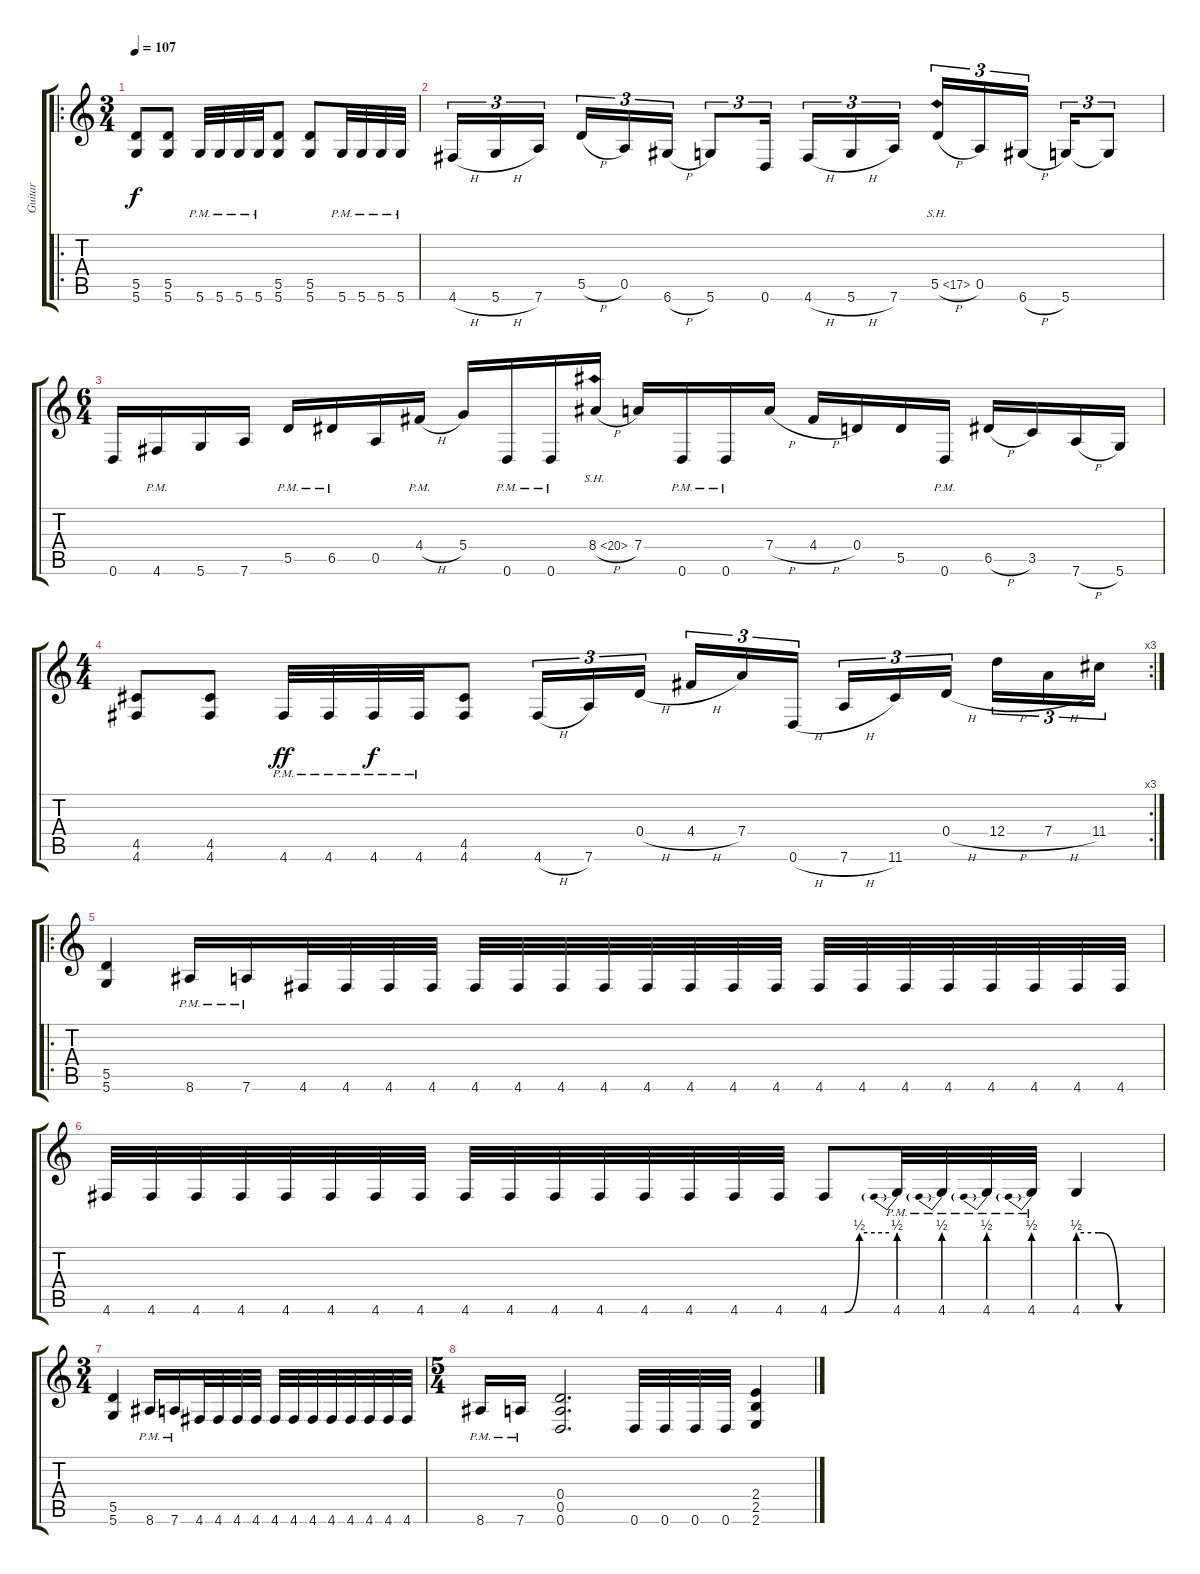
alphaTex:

\track ("Guitar" "Guitar") {instrument distortionguitar}
\staff {score tabs}
\tuning (E4 B3 G3 D3 A2 D2) {hide}
\ro
\ts (3 4)
\tempo 107
\clef g2
\ks c
(5.5 5.6).8{dy f} (5.5 5.6).8 5.6{pm}.32 5.6{pm}.32 5.6{pm}.32 5.6{pm}.32 (5.5 5.6).8 (5.5 5.6).8 5.6{pm}.32 5.6{pm}.32 5.6{pm}.32 5.6{pm}.32 |
4.6{h}.16{tu (3 2)} 5.6{h}.16{tu (3 2)} 7.6.16{tu (3 2) beam splitsecondary} 5.5{h}.16{tu (3 2)} 0.5.16{tu (3 2)} 6.6{h}.16{tu (3 2)} 5.6.8{tu (3 2)} 0.6.16{tu (3 2) beam splitsecondary} 4.6{h}.16{tu (3 2)} 5.6{h}.16{tu (3 2)} 7.6.16{tu (3 2)} 5.5{sh 12 h}.16{tu (3 2)} 0.5.16{tu (3 2)} 6.6{h}.16{tu (3 2) beam splitsecondary} 5.6.16{tu (3 2)} 5.6{t}.8{tu (3 2)} |
\ts (6 4)
0.6.16 4.6{pm}.16 5.6.16 7.6.16 5.5{pm}.16 6.5{pm}.16 0.5.16 4.4{h pm}.16 5.4.16 0.6{pm}.16 0.6{pm}.16 8.4{sh 12 h}.16 7.4.16 0.6{pm}.16 0.6{pm}.16 7.4{h}.16 4.4{h}.16 0.4.16 5.5.16 0.6{pm}.16 6.5{h}.16 3.5.16 7.6{h}.16 5.6.16 |
\rc 3
\ts (4 4)
(4.5 4.6).8 (4.5 4.6).8 4.6{pm}.32{dy ff} 4.6{pm}.32 4.6{pm}.32{dy f} 4.6{pm}.32 (4.5 4.6).8 4.6{h}.16{tu (3 2)} 7.6.16{tu (3 2)} 0.4{h}.16{tu (3 2) beam splitsecondary} 4.4{h}.16{tu (3 2)} 7.4.16{tu (3 2)} 0.6{h}.16{tu (3 2)} 7.6{h}.16{tu (3 2)} 11.6.16{tu (3 2)} 0.4{h}.16{tu (3 2) beam splitsecondary} 12.4{h}.16{tu (3 2)} 7.4{h}.16{tu (3 2)} 11.4.16{tu (3 2)} |
\ro
(5.5 5.6).4 8.6{pm}.16 7.6{pm}.16 4.6.32 4.6.32 4.6.32 4.6.32 4.6.32 4.6.32 4.6.32 4.6.32 4.6.32 4.6.32 4.6.32 4.6.32 4.6.32 4.6.32 4.6.32 4.6.32 4.6.32 4.6.32 4.6.32 4.6.32 |
4.6.32 4.6.32 4.6.32 4.6.32 4.6.32 4.6.32 4.6.32 4.6.32 4.6.32 4.6.32 4.6.32 4.6.32 4.6.32 4.6.32 4.6.32 4.6.32 4.6{be (custom 0 0 15 0 30 2 60 2)}.8 4.6{be (prebend 0 2 60 2) pm}.32 4.6{be (prebend 0 2 60 2) pm}.32 4.6{be (prebend 0 2 60 2) pm}.32 4.6{be (prebend 0 2 60 2) pm}.32 4.6{be (custom 0 2 15 2 30 0 60 0)}.4 |
\ts (3 4)
(5.5 5.6).4 8.6{pm}.16 7.6{pm}.16 4.6.32 4.6.32 4.6.32 4.6.32 4.6.32 4.6.32 4.6.32 4.6.32 4.6.32 4.6.32 4.6.32 4.6.32 |
\ts (5 4)
8.6{pm}.16 7.6{pm}.16 (0.4 0.5 0.6).2{d} 0.6.32 0.6.32 0.6.32 0.6.32 (2.4 2.5 2.6).4
